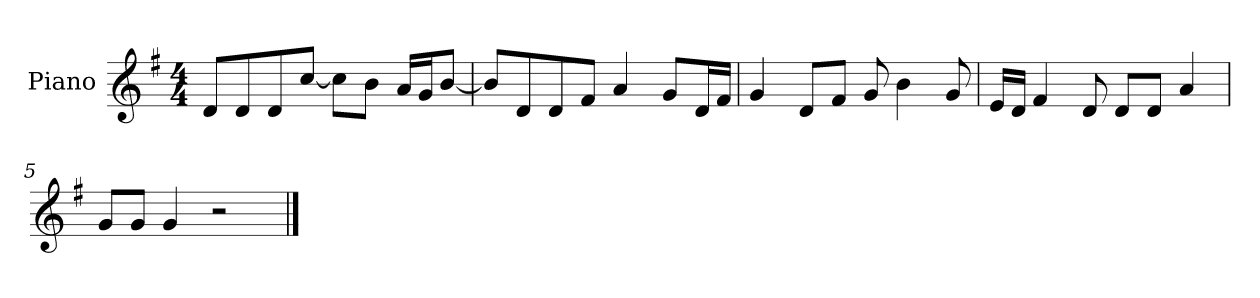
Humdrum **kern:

**kern
*part1
*staff1
*I"Piano
*I'P-no
*clefG2
*k[f#]
*M4/4
*MM90
=1
8d/L
8d/
8d/
[8cc/J
8cc\L]
8b\J
16a/LL
16g/J
[8b/J
=2
8b/L]
8d/
8d/
8f#/J
4a/
8g/L
16d/L
16f#/JJ
=3
4g/
8d/L
8f#/J
8g/
4b\
8g/
=4
16e/LL
16d/JJ
4f#/
8d/
8d/L
8d/J
4a/
=5
8g/L
8g/J
4g/
2r
==
*-
